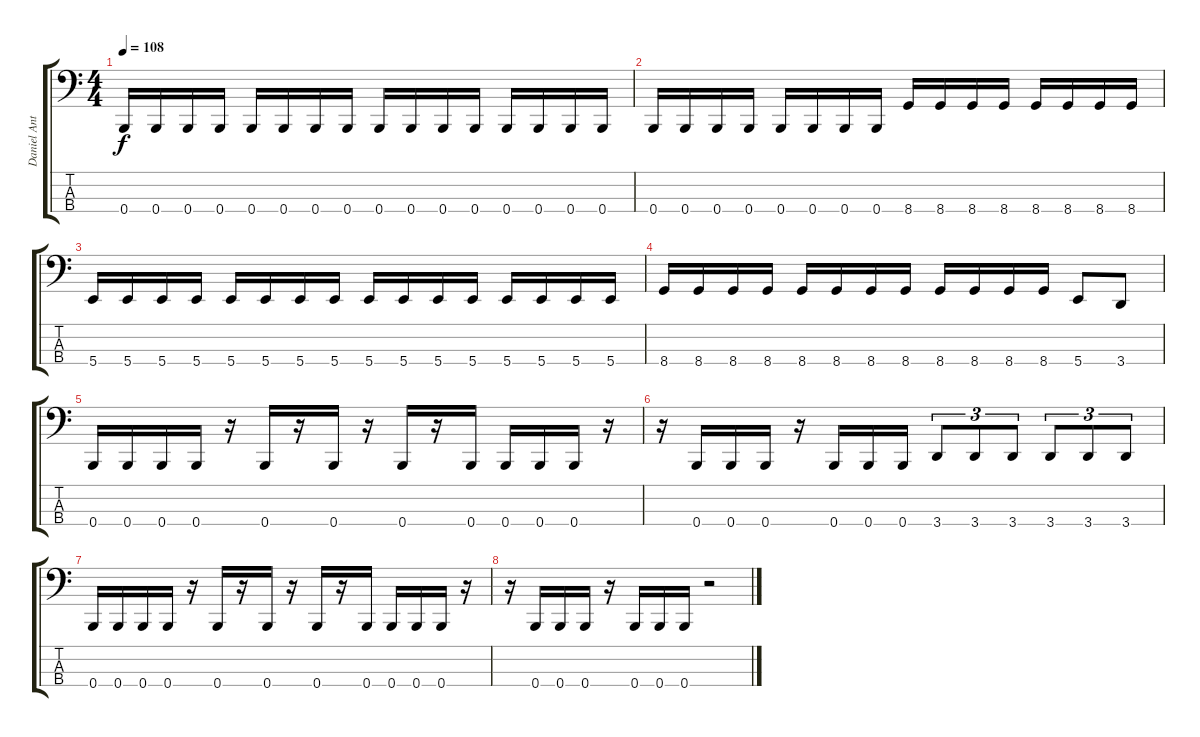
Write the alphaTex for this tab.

\track ("Daniel Antonsson" "Daniel Ant") {instrument electricbasspick}
\staff {score tabs}
\tuning (E2 B1 Gb1 B0) {hide}
\ts (4 4)
\tempo 108
\clef f4
\ks c
0.4.16{dy f} 0.4.16 0.4.16 0.4.16 0.4.16 0.4.16 0.4.16 0.4.16 0.4.16 0.4.16 0.4.16 0.4.16 0.4.16 0.4.16 0.4.16 0.4.16 |
0.4.16 0.4.16 0.4.16 0.4.16 0.4.16 0.4.16 0.4.16 0.4.16 8.4.16 8.4.16 8.4.16 8.4.16 8.4.16 8.4.16 8.4.16 8.4.16 |
5.4.16 5.4.16 5.4.16 5.4.16 5.4.16 5.4.16 5.4.16 5.4.16 5.4.16 5.4.16 5.4.16 5.4.16 5.4.16 5.4.16 5.4.16 5.4.16 |
8.4.16 8.4.16 8.4.16 8.4.16 8.4.16 8.4.16 8.4.16 8.4.16 8.4.16 8.4.16 8.4.16 8.4.16 5.4.8 3.4.8 |
0.4.16 0.4.16 0.4.16 0.4.16 r.16 0.4.16 r.16 0.4.16 r.16 0.4.16 r.16 0.4.16 0.4.16 0.4.16 0.4.16 r.16 |
r.16 0.4.16 0.4.16 0.4.16 r.16 0.4.16 0.4.16 0.4.16 3.4.8{tu (3 2)} 3.4.8{tu (3 2)} 3.4.8{tu (3 2)} 3.4.8{tu (3 2)} 3.4.8{tu (3 2)} 3.4.8{tu (3 2)} |
0.4.16 0.4.16 0.4.16 0.4.16 r.16 0.4.16 r.16 0.4.16 r.16 0.4.16 r.16 0.4.16 0.4.16 0.4.16 0.4.16 r.16 |
r.16 0.4.16 0.4.16 0.4.16 r.16 0.4.16 0.4.16 0.4.16 r.2
